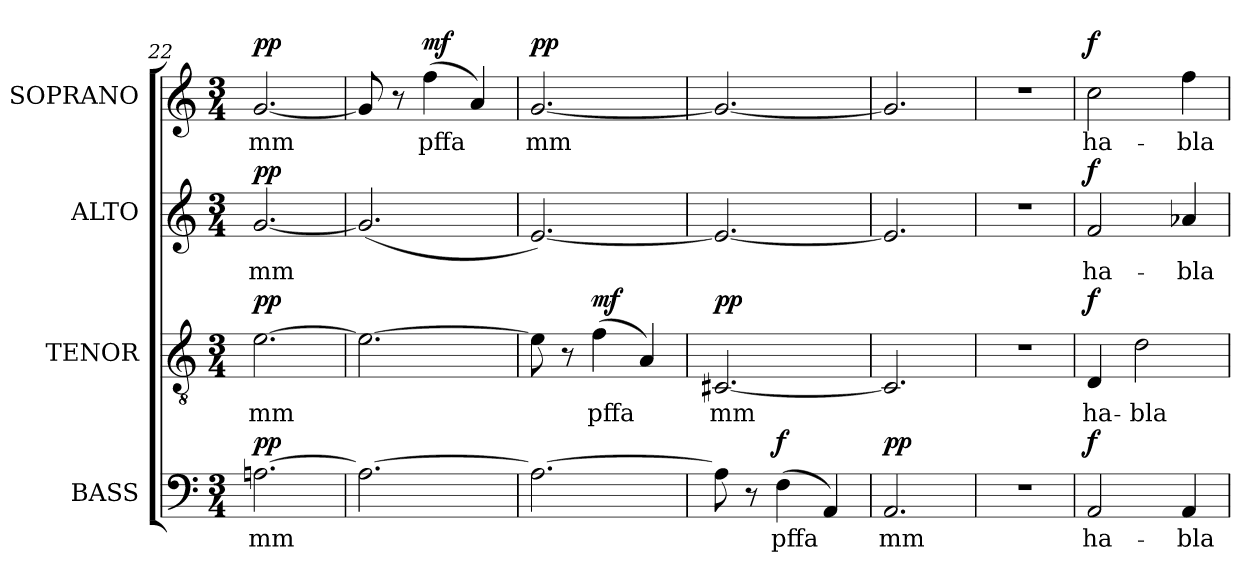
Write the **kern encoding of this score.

**kern	**text	**dynam	**kern	**text	**dynam	**kern	**text	**dynam	**kern	**text	**dynam
*part4	*part4	*part4	*part3	*part3	*part3	*part2	*part2	*part2	*part1	*part1	*part1
*staff4	*staff4	*staff4	*staff3	*staff3	*staff3	*staff2	*staff2	*staff2	*staff1	*staff1	*staff1
*I"BASS	*	*	*I"TENOR	*	*	*I"ALTO	*	*	*I"SOPRANO	*	*
*I'B.	*	*	*I'T.	*	*	*I'A.	*	*	*I'S.	*	*
*clefF4	*	*	*clefGv2	*	*	*clefG2	*	*	*clefG2	*	*
*	*	*	*ITrd7c12	*	*	*	*	*	*	*	*
*k[]	*	*	*k[]	*	*	*k[]	*	*	*k[]	*	*
*C:	*	*	*C:	*	*	*C:	*	*	*C:	*	*
*M3/4	*	*	*M3/4	*	*	*M3/4	*	*	*M3/4	*	*
=22	=22	=22	=22	=22	=22	=22	=22	=22	=22	=22	=22
!	!LO:LY:b:color=#000000	!	!	!	!	!	!	!	!	!	!
!	!	!	!	!LO:LY:b:color=#000000	!	!	!	!	!	!	!
!	!	!	!	!	!	!	!LO:LY:b:color=#000000	!	!	!	!
!	!	!	!	!	!	!	!	!	!	!LO:LY:b:color=#000000	!
[>2.Ani\	mm	pp	[>2.Ei\	mm	pp	[<2.gi/	mm	pp	[<2.gi/	mm	pp
=23	=23	=23	=23	=23	=23	=23	=23	=23	=23	=23	=23
2.Ai\_>	.	.	2.Ei\_>	.	.	(2.gi/]	.	.	8gi/]	.	.
.	.	.	.	.	.	.	.	.	8r	.	.
!	!	!	!	!	!	!	!	!	!	!LO:LY:b:color=#000000	!
.	.	.	.	.	.	.	.	.	(4ffi\	pffa	mf
.	.	.	.	.	.	.	.	.	4ai/)	.	.
=24	=24	=24	=24	=24	=24	=24	=24	=24	=24	=24	=24
!	!	!	!	!	!	!	!	!	!	!LO:LY:b:color=#000000	!
2.Ai\_>	.	.	8Ei\]	.	.	[<2.ei/)	.	.	[<2.gi/	mm	pp
.	.	.	8r	.	.	.	.	.	.	.	.
!	!	!	!	!LO:LY:b:color=#000000	!	!	!	!	!	!	!
.	.	.	(4Fi\	pffa	mf	.	.	.	.	.	.
.	.	.	4AAi/)	.	.	.	.	.	.	.	.
=25	=25	=25	=25	=25	=25	=25	=25	=25	=25	=25	=25
!	!	!	!	!LO:LY:b:color=#000000	!	!	!	!	!	!	!
8Ai\]	.	.	[<2.CC#Xi/	mm	pp	2.ei/_<	.	.	2.gi/_<	.	.
8r	.	.	.	.	.	.	.	.	.	.	.
!	!LO:LY:b:color=#000000	!	!	!	!	!	!	!	!	!	!
(4Fi\	pffa	f	.	.	.	.	.	.	.	.	.
4AAi/)	.	.	.	.	.	.	.	.	.	.	.
=26	=26	=26	=26	=26	=26	=26	=26	=26	=26	=26	=26
!	!LO:LY:b:color=#000000	!	!	!	!	!	!	!	!	!	!
2.AAi/	mm	pp	2.CC#i/]	.	.	2.ei/]	.	.	2.gi/]	.	.
=27	=27	=27	=27	=27	=27	=27	=27	=27	=27	=27	=27
!LO:N:vis=1	!	!	!LO:N:vis=1	!	!	!LO:N:vis=1	!	!	!LO:N:vis=1	!	!
2.r	.	.	2.r	.	.	2.r	.	.	2.r	.	.
=28	=28	=28	=28	=28	=28	=28	=28	=28	=28	=28	=28
!	!LO:LY:b:color=#000000	!	!	!	!	!	!	!	!	!	!
!	!	!	!	!LO:LY:b:color=#000000	!	!	!	!	!	!	!
!	!	!	!	!	!	!	!LO:LY:b:color=#000000	!	!	!	!
!	!	!	!	!	!	!	!	!	!	!LO:LY:b:color=#000000	!
2AAi/	ha-	f	4DDi/	ha-	f	2fi/	ha-	f	2cci\	ha-	f
!	!	!	!	!LO:LY:b:color=#000000	!	!	!	!	!	!	!
.	.	.	2Di\	-bla	.	.	.	.	.	.	.
!	!LO:LY:b:color=#000000	!	!	!	!	!	!	!	!	!	!
!	!	!	!	!	!	!	!LO:LY:b:color=#000000	!	!	!	!
!	!	!	!	!	!	!	!	!	!	!LO:LY:b:color=#000000	!
4AAi/	-bla	.	.	.	.	4a-Xi/	-bla	.	4ffi\	-bla	.
=	=	=	=	=	=	=	=	=	=	=	=
*-	*-	*-	*-	*-	*-	*-	*-	*-	*-	*-	*-
